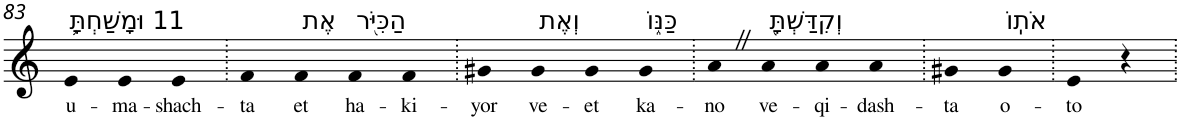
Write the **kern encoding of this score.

**kern	**text
*part1	*part1
*staff1	*staff1
*I"Piano	*
*I'Pno	*
!!LO:PB:g=z
*clefG2	*
*k[]	*
=83	=83
!LO:TX:a:t=11 וּמָשַׁחְתָּ֥	!
!	!LO:LY:b
4e	u-
!	!LO:LY:b
4e	-ma-
!	!LO:LY:b
4e	-shach-
=84.	=84.
!	!LO:LY:b
4f	-ta
!LO:TX:a:t=אֶת	!
!	!LO:LY:b
4f	et
!LO:TX:a:t=הַכִּיֹּ֖ר	!
!	!LO:LY:b
4f	ha-
!	!LO:LY:b
4f	-ki-
=85.	=85.
!	!LO:LY:b
4g#X	-yor
!LO:TX:a:t=וְאֶת	!
!	!LO:LY:b
4g#	ve-
!	!LO:LY:b
4g#	-et
!LO:TX:a:t=כַּנּ֑וֹ	!
!	!LO:LY:b
4g#	ka-
=86.	=86.
!	!LO:LY:b
4aZ	-no
!LO:TX:a:t=וְקִדַּשְׁתָּ֖	!
!	!LO:LY:b
4a	ve-
!	!LO:LY:b
4a	-qi-
!	!LO:LY:b
4a	-dash-
=87.	=87.
!	!LO:LY:b
4g#X	-ta
!LO:TX:a:t=אֹתֽוֹ	!
!	!LO:LY:b
4g#	o-
=88.	=88.
!	!LO:LY:b
4e	-to
4r	.
=.	=.
*-	*-
